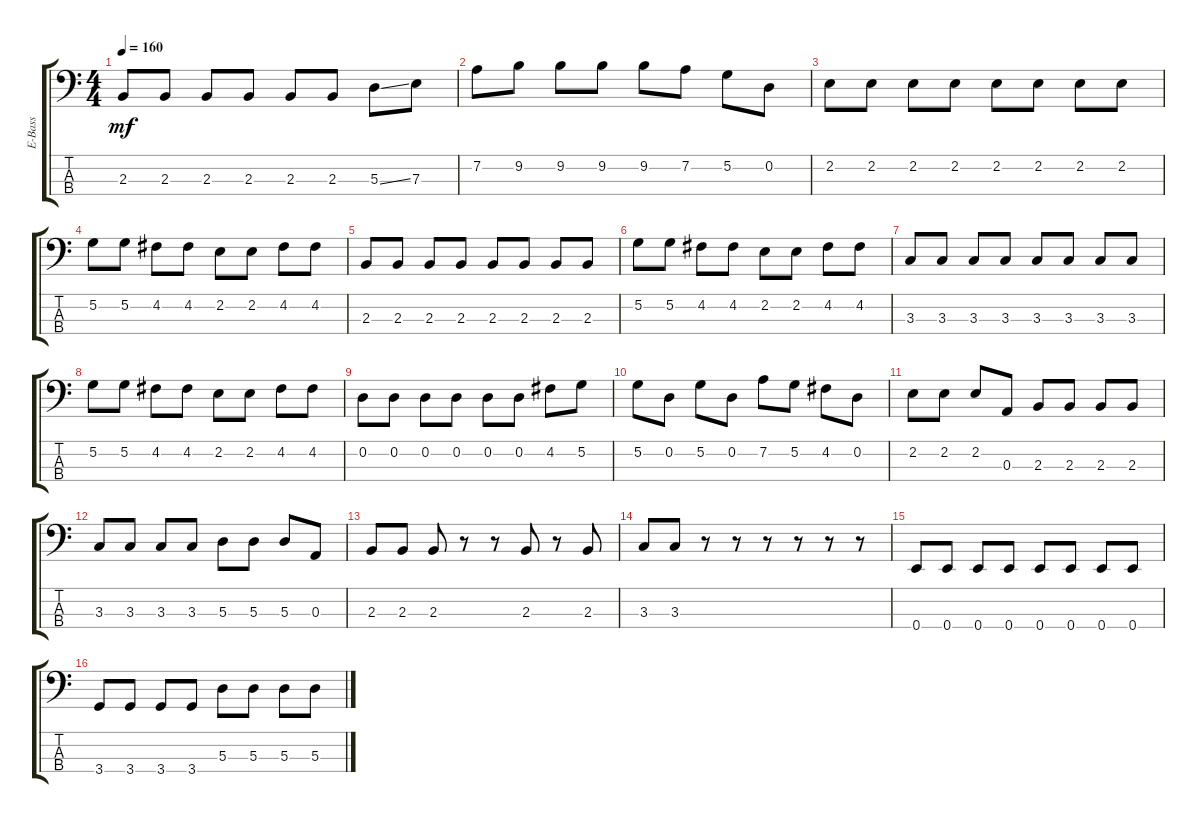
\track ("E-Bass" "E-Bass") {instrument electricbassfinger}
\staff {score tabs}
\tuning (G2 D2 A1 E1) {hide}
\ts (4 4)
\tempo 160
\clef f4
\ks c
2.3.8{dy mf} 2.3.8 2.3.8 2.3.8 2.3.8 2.3.8 5.3{ss}.8 7.3.8 |
7.2.8 9.2.8 9.2.8 9.2.8 9.2.8 7.2.8 5.2.8 0.2.8 |
2.2.8 2.2.8 2.2.8 2.2.8 2.2.8 2.2.8 2.2.8 2.2.8 |
5.2.8 5.2.8 4.2.8 4.2.8 2.2.8 2.2.8 4.2.8 4.2.8 |
2.3.8 2.3.8 2.3.8 2.3.8 2.3.8 2.3.8 2.3.8 2.3.8 |
5.2.8 5.2.8 4.2.8 4.2.8 2.2.8 2.2.8 4.2.8 4.2.8 |
3.3.8 3.3.8 3.3.8 3.3.8 3.3.8 3.3.8 3.3.8 3.3.8 |
5.2.8 5.2.8 4.2.8 4.2.8 2.2.8 2.2.8 4.2.8 4.2.8 |
0.2.8 0.2.8 0.2.8 0.2.8 0.2.8 0.2.8 4.2.8 5.2.8 |
5.2.8 0.2.8 5.2.8 0.2.8 7.2.8 5.2.8 4.2.8 0.2.8 |
2.2.8 2.2.8 2.2.8 0.3.8 2.3.8 2.3.8 2.3.8 2.3.8 |
3.3.8 3.3.8 3.3.8 3.3.8 5.3.8 5.3.8 5.3.8 0.3.8 |
2.3.8 2.3.8 2.3.8 r.8 r.8 2.3.8 r.8 2.3.8 |
3.3.8 3.3.8 r.8 r.8 r.8 r.8 r.8 r.8 |
0.4.8 0.4.8 0.4.8 0.4.8 0.4.8 0.4.8 0.4.8 0.4.8 |
3.4.8 3.4.8 3.4.8 3.4.8 5.3.8 5.3.8 5.3.8 5.3.8
